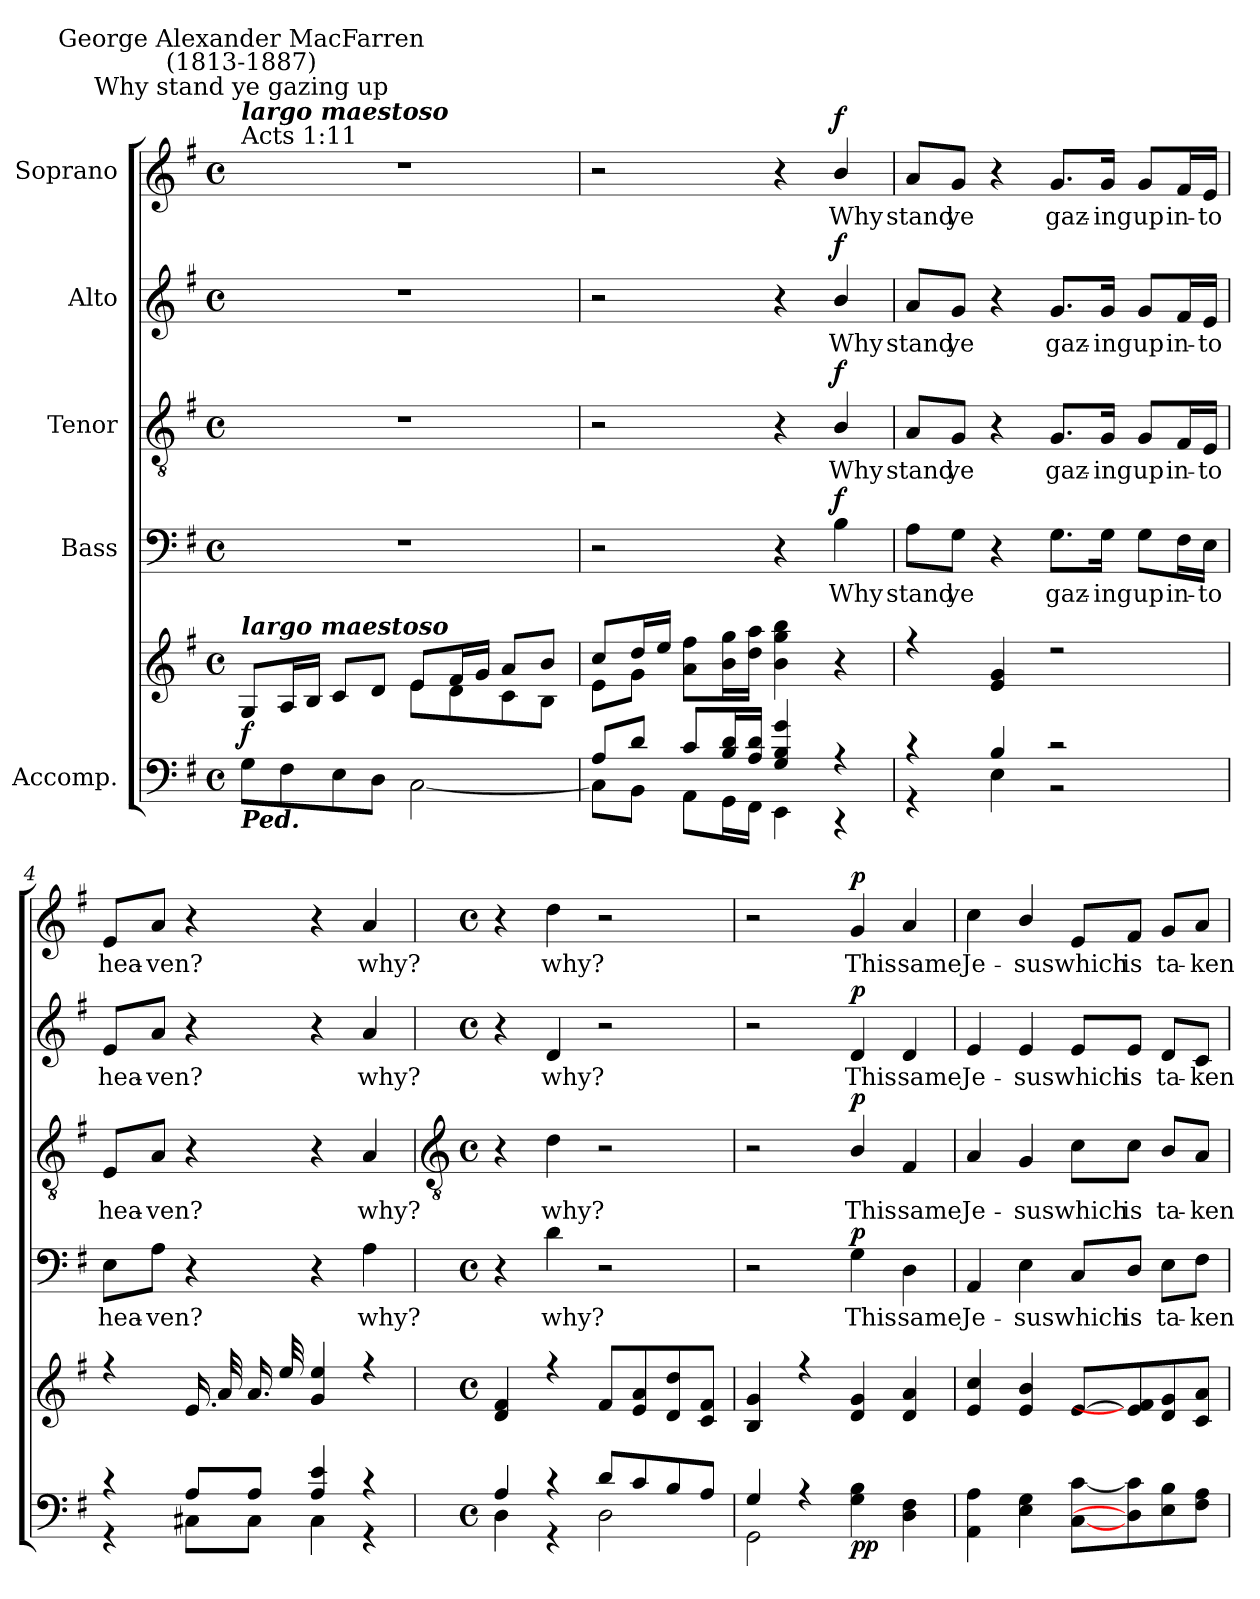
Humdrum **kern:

**kern	**kern	**dynam	**kern	**text	**dynam	**kern	**text	**dynam	**kern	**text	**dynam	**kern	**text	**dynam
*part5	*part5	*part5	*part4	*part4	*part4	*part3	*part3	*part3	*part2	*part2	*part2	*part1	*part1	*part1
*staff6	*staff5	*staff5/6	*staff4	*staff4	*staff4	*staff3	*staff3	*staff3	*staff2	*staff2	*staff2	*staff1	*staff1	*staff1
*I"Accomp.	*	*	*I"Bass	*	*	*I"Tenor	*	*	*I"Alto	*	*	*I"Soprano	*	*
*clefF4	*clefG2	*	*clefF4	*	*	*clefGv2	*	*	*clefG2	*	*	*clefG2	*	*
*k[f#]	*k[f#]	*	*k[f#]	*	*	*k[f#]	*	*	*k[f#]	*	*	*k[f#]	*	*
*G:	*G:	*	*G:	*	*	*G:	*	*	*G:	*	*	*G:	*	*
*M4/4	*M4/4	*	*M4/4	*	*	*M4/4	*	*	*M4/4	*	*	*M4/4	*	*
*met(c)	*met(c)	*	*met(c)	*	*	*met(c)	*	*	*met(c)	*	*	*met(c)	*	*
*MM52	*MM52	*	*MM52	*	*	*MM52	*	*	*MM52	*	*	*MM52	*	*
=1	=1	=1	=1	=1	=1	=1	=1	=1	=1	=1	=1	=1	=1	=1
*^	*^	*	*	*	*	*	*	*	*	*	*	*	*	*
!	!	!	!	!	!	!	!	!	!	!	!	!	!	!LO:TX:a:t=Acts 1&colon;11	!	!
!	!	!	!	!	!	!	!	!	!	!	!	!	!	!LO:TX:a:Bi:t=largo maestoso	!	!
!	!	!	!	!	!	!	!	!	!	!	!	!	!	!LO:TX:a:cj:t=Why stand ye gazing up	!	!
!	!	!	!	!	!	!	!	!	!	!	!	!	!	!LO:TX:a:cj:t=George Alexander MacFarren\n(1813-1887)	!	!
!	!	!LO:TX:a:Bi:t=largo maestoso	!	!	!	!	!	!	!	!	!	!	!	!	!	!
!LO:TX:b:Bi:t=Ped.	!	!	!	!	!	!	!	!	!	!	!	!	!	!	!	!
!	!	!	!	!LO:DY:b	!	!	!	!	!	!	!	!	!	!	!	!
1ryy	8G\L	8GL	2ryy	f	1r	.	.	1r	.	.	1r	.	.	1r	.	.
.	8F#\	16AL	.	.	.	.	.	.	.	.	.	.	.	.	.	.
.	.	16BJJ	.	.	.	.	.	.	.	.	.	.	.	.	.	.
.	8E\	8cL	.	.	.	.	.	.	.	.	.	.	.	.	.	.
.	8D\J	8dJ	.	.	.	.	.	.	.	.	.	.	.	.	.	.
.	[2C\	8eL	8e\L	.	.	.	.	.	.	.	.	.	.	.	.	.
.	.	16f#L	8d\	.	.	.	.	.	.	.	.	.	.	.	.	.
.	.	16gJJ	.	.	.	.	.	.	.	.	.	.	.	.	.	.
.	.	8aL	8c\	.	.	.	.	.	.	.	.	.	.	.	.	.
.	.	8bJ	8B\J	.	.	.	.	.	.	.	.	.	.	.	.	.
=2	=2	=2	=2	=2	=2	=2	=2	=2	=2	=2	=2	=2	=2	=2	=2	=2
8A/L	8C\L]	8cc/L	8e\L	.	2r	.	.	2r	.	.	2r	.	.	2r	.	.
8d/J	8BB\J	16dd/L	8g\J	.	.	.	.	.	.	.	.	.	.	.	.	.
.	.	16ee/JJ	.	.	.	.	.	.	.	.	.	.	.	.	.	.
8c/L	8AA\L	8a 8ff#L	2.ryy	.	.	.	.	.	.	.	.	.	.	.	.	.
16B/ 16d/L	16GG\L	16b 16ggL	.	.	.	.	.	.	.	.	.	.	.	.	.	.
16A/ 16d/JJ	16FF#\JJ	16dd 16aaJJ	.	.	.	.	.	.	.	.	.	.	.	.	.	.
4G/ 4B/ 4g/	4EE\	4b 4gg 4bb	.	.	4r	.	.	4r	.	.	4r	.	.	4r	.	.
!	!	!	!	!	!	!LO:LY:b	!LO:DY:b	!	!LO:LY:b	!LO:DY:b	!	!LO:LY:b	!LO:DY:b	!	!LO:LY:b	!LO:DY:b
4r	4r	4r	.	.	4B\	Why	f	4B/	Why	f	4b/	Why	f	4b/	Why	f
=3	=3	=3	=3	=3	=3	=3	=3	=3	=3	=3	=3	=3	=3	=3	=3	=3
!	!	!	!	!	!	!LO:LY:b	!	!	!LO:LY:b	!	!	!LO:LY:b	!	!	!LO:LY:b	!
4r	4r	4r	1ryy	.	8A\L	stand	.	8A/L	stand	.	8a/L	stand	.	8a/L	stand	.
!	!	!	!	!	!	!LO:LY:b	!	!	!LO:LY:b	!	!	!LO:LY:b	!	!	!LO:LY:b	!
.	.	.	.	.	8G\J	ye	.	8G/J	ye	.	8g/J	ye	.	8g/J	ye	.
4B/	4E\	4e 4g	.	.	4r	.	.	4r	.	.	4r	.	.	4r	.	.
!	!	!	!	!	!	!LO:LY:b	!	!	!LO:LY:b	!	!	!LO:LY:b	!	!	!LO:LY:b	!
2r	2r	2r	.	.	8.G\L	gaz-	.	8.G/L	gaz-	.	8.g/L	gaz-	.	8.g/L	gaz-	.
!	!	!	!	!	!	!LO:LY:b	!	!	!LO:LY:b	!	!	!LO:LY:b	!	!	!LO:LY:b	!
.	.	.	.	.	16G\Jk	-ing	.	16G/Jk	-ing	.	16g/Jk	-ing	.	16g/Jk	-ing	.
!	!	!	!	!	!	!LO:LY:b	!	!	!LO:LY:b	!	!	!LO:LY:b	!	!	!LO:LY:b	!
.	.	.	.	.	8G\L	up	.	8G/L	up	.	8g/L	up	.	8g/L	up	.
!	!	!	!	!	!	!LO:LY:b	!	!	!LO:LY:b	!	!	!LO:LY:b	!	!	!LO:LY:b	!
.	.	.	.	.	16F#\L	in-	.	16F#/L	in-	.	16f#/L	in-	.	16f#/L	in-	.
!	!	!	!	!	!	!LO:LY:b	!	!	!LO:LY:b	!	!	!LO:LY:b	!	!	!LO:LY:b	!
.	.	.	.	.	16E\JJ	-to	.	16E/JJ	-to	.	16e/JJ	-to	.	16e/JJ	-to	.
=4	=4	=4	=4	=4	=4	=4	=4	=4	=4	=4	=4	=4	=4	=4	=4	=4
!	!	!	!	!	!	!LO:LY:b	!	!	!LO:LY:b	!	!	!LO:LY:b	!	!	!LO:LY:b	!
4r	4r	4r	1ryy	.	8E\L	hea-	.	8E/L	hea-	.	8e/L	hea-	.	8e/L	hea-	.
!	!	!	!	!	!	!LO:LY:b	!	!	!LO:LY:b	!	!	!LO:LY:b	!	!	!LO:LY:b	!
.	.	.	.	.	8A\J	-ven?	.	8A/J	-ven?	.	8a/J	-ven?	.	8a/J	-ven?	.
8A/L	8C#X\L	16.eLL	.	.	4r	.	.	4r	.	.	4r	.	.	4r	.	.
.	.	32aL	.	.	.	.	.	.	.	.	.	.	.	.	.	.
8A/J	8C#\J	16.a	.	.	.	.	.	.	.	.	.	.	.	.	.	.
.	.	32eeJJ	.	.	.	.	.	.	.	.	.	.	.	.	.	.
4A/ 4e/	4C#\	4g 4ee	.	.	4r	.	.	4r	.	.	4r	.	.	4r	.	.
!	!	!	!	!	!	!LO:LY:b	!	!	!LO:LY:b	!	!	!LO:LY:b	!	!	!LO:LY:b	!
4r	4r	4r	.	.	4A	why?	.	4A	why?	.	4a	why?	.	4a	why?	.
!!LO:LB:g=z
=5	=5	=5	=5	=5	=5	=5	=5	=5	=5	=5	=5	=5	=5	=5	=5	=5
*	*	*	*	*	*	*	*	*clefGv2	*	*	*	*	*	*	*	*
*M4/4	*	*M4/4	*	*	*M4/4	*	*	*M4/4	*	*	*M4/4	*	*	*M4/4	*	*
*met(c)	*	*met(c)	*	*	*met(c)	*	*	*met(c)	*	*	*met(c)	*	*	*met(c)	*	*
4A/	4D\	4d 4f#	1ryy	.	4r	.	.	4r	.	.	4r	.	.	4r	.	.
!	!	!	!	!	!	!LO:LY:b	!	!	!LO:LY:b	!	!	!LO:LY:b	!	!	!LO:LY:b	!
4r	4r	4r	.	.	4d	why?	.	4d	why?	.	4d	why?	.	4dd	why?	.
8d/L	2D\	8f#L	.	.	2r	.	.	2r	.	.	2r	.	.	2r	.	.
8c/	.	8e 8a	.	.	.	.	.	.	.	.	.	.	.	.	.	.
8B/	.	8d 8dd	.	.	.	.	.	.	.	.	.	.	.	.	.	.
8A/J	.	8c 8f#J	.	.	.	.	.	.	.	.	.	.	.	.	.	.
=6	=6	=6	=6	=6	=6	=6	=6	=6	=6	=6	=6	=6	=6	=6	=6	=6
4G/	2GG\	4B 4g	1ryy	.	2r	.	.	2r	.	.	2r	.	.	2r	.	.
4r	.	4r	.	.	.	.	.	.	.	.	.	.	.	.	.	.
!	!	!	!	!LO:DY:b=2	!	!LO:LY:b	!	!	!LO:LY:b	!	!	!LO:LY:b	!	!	!LO:LY:b	!
!	!	!	!	!LO:DY:n=1:b	!	!	!LO:DY:b	!	!	!LO:DY:b	!	!	!LO:DY:b	!	!	!LO:DY:b
2ryy	4G\ 4B\	4d 4g	.	p p	4G	This	p	4B/	This	p	4d	This	p	4g	This	p
!	!	!	!	!	!	!LO:LY:b	!	!	!LO:LY:b	!	!	!LO:LY:b	!	!	!LO:LY:b	!
.	4D\ 4F#\	4d 4a	.	.	4D	same	.	4F#	same	.	4d	same	.	4a	same	.
=7	=7	=7	=7	=7	=7	=7	=7	=7	=7	=7	=7	=7	=7	=7	=7	=7
!	!	!	!	!	!	!LO:LY:b	!	!	!LO:LY:b	!	!	!LO:LY:b	!	!	!LO:LY:b	!
1ryy	4AA\ 4A\	4e 4cc	1ryy	.	4AA	Je-	.	4A	Je-	.	4e	Je-	.	4cc	Je-	.
!	!	!	!	!	!	!LO:LY:b	!	!	!LO:LY:b	!	!	!LO:LY:b	!	!	!LO:LY:b	!
.	4E\ 4G\	4e/ 4b/	.	.	4E	-sus	.	4G	-sus	.	4e	-sus	.	4b/	-sus	.
!	!	!	!	!	!	!LO:LY:b	!	!	!LO:LY:b	!	!	!LO:LY:b	!	!	!LO:LY:b	!
.	[8C\ [8c\L	[8eL	.	.	8C/L	which	.	8c\L	which	.	8e/L	which	.	8e/L	which	.
!	!	!	!	!	!	!LO:LY:b	!	!	!LO:LY:b	!	!	!LO:LY:b	!	!	!LO:LY:b	!
.	8D\] 8c\]	8e] 8f#]	.	.	8D/J	is	.	8c\J	is	.	8e/J	is	.	8f#/J	is	.
!	!	!	!	!	!	!LO:LY:b	!	!	!LO:LY:b	!	!	!LO:LY:b	!	!	!LO:LY:b	!
.	8E\ 8B\	8d 8g	.	.	8E\L	ta-	.	8B/L	ta-	.	8d/L	ta-	.	8g/L	ta-	.
!	!	!	!	!	!	!LO:LY:b	!	!	!LO:LY:b	!	!	!LO:LY:b	!	!	!LO:LY:b	!
.	8F#\ 8A\J	8c 8aJ	.	.	8F#\J	-ken	.	8A/J	-ken	.	8c/J	-ken	.	8a/J	-ken	.
*v	*v	*	*	*	*	*	*	*	*	*	*	*	*	*	*	*
*	*v	*v	*	*	*	*	*	*	*	*	*	*	*	*	*
=	=	=	=	=	=	=	=	=	=	=	=	=	=	=
*-	*-	*-	*-	*-	*-	*-	*-	*-	*-	*-	*-	*-	*-	*-
